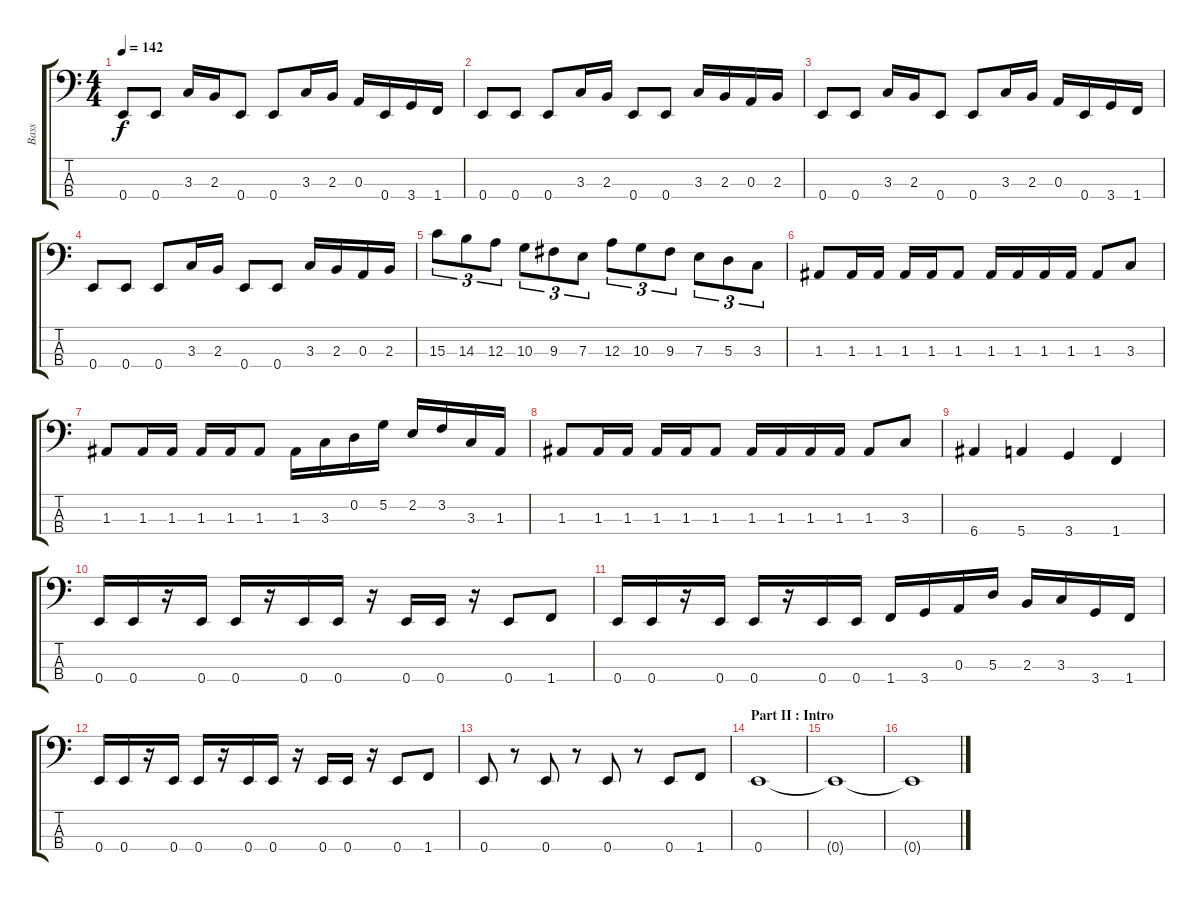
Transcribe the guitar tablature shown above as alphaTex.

\track ("Bass" "Bass") {instrument electricbassfinger}
\staff {score tabs}
\tuning (G2 D2 A1 E1) {hide}
\ts (4 4)
\tempo 142
\clef f4
\ks c
0.4.8{dy f} 0.4.8 3.3.16 2.3.16 0.4.8 0.4.8 3.3.16 2.3.16 0.3.16 0.4.16 3.4.16 1.4.16 |
0.4.8 0.4.8 0.4.8 3.3.16 2.3.16 0.4.8 0.4.8 3.3.16 2.3.16 0.3.16 2.3.16 |
0.4.8 0.4.8 3.3.16 2.3.16 0.4.8 0.4.8 3.3.16 2.3.16 0.3.16 0.4.16 3.4.16 1.4.16 |
0.4.8 0.4.8 0.4.8 3.3.16 2.3.16 0.4.8 0.4.8 3.3.16 2.3.16 0.3.16 2.3.16 |
15.3.8{tu (3 2)} 14.3.8{tu (3 2)} 12.3.8{tu (3 2)} 10.3.8{tu (3 2)} 9.3.8{tu (3 2)} 7.3.8{tu (3 2)} 12.3.8{tu (3 2)} 10.3.8{tu (3 2)} 9.3.8{tu (3 2)} 7.3.8{tu (3 2)} 5.3.8{tu (3 2)} 3.3.8{tu (3 2)} |
1.3.8 1.3.16 1.3.16 1.3.16 1.3.16 1.3.8 1.3.16 1.3.16 1.3.16 1.3.16 1.3.8 3.3.8 |
1.3.8 1.3.16 1.3.16 1.3.16 1.3.16 1.3.8 1.3.16 3.3.16 0.2.16 5.2.16 2.2.16 3.2.16 3.3.16 1.3.16 |
1.3.8 1.3.16 1.3.16 1.3.16 1.3.16 1.3.8 1.3.16 1.3.16 1.3.16 1.3.16 1.3.8 3.3.8 |
6.4.4 5.4.4 3.4.4 1.4.4 |
0.4.16 0.4.16 r.16 0.4.16 0.4.16 r.16 0.4.16 0.4.16 r.16 0.4.16 0.4.16 r.16 0.4.8 1.4.8 |
0.4.16 0.4.16 r.16 0.4.16 0.4.16 r.16 0.4.16 0.4.16 1.4.16 3.4.16 0.3.16 5.3.16 2.3.16 3.3.16 3.4.16 1.4.16 |
0.4.16 0.4.16 r.16 0.4.16 0.4.16 r.16 0.4.16 0.4.16 r.16 0.4.16 0.4.16 r.16 0.4.8 1.4.8 |
0.4.8 r.8 0.4.8 r.8 0.4.8 r.8 0.4.8 1.4.8 |
\section ("" "Part II : Intro")
0.4.1 |
0.4{t}.1 |
0.4{t}.1
